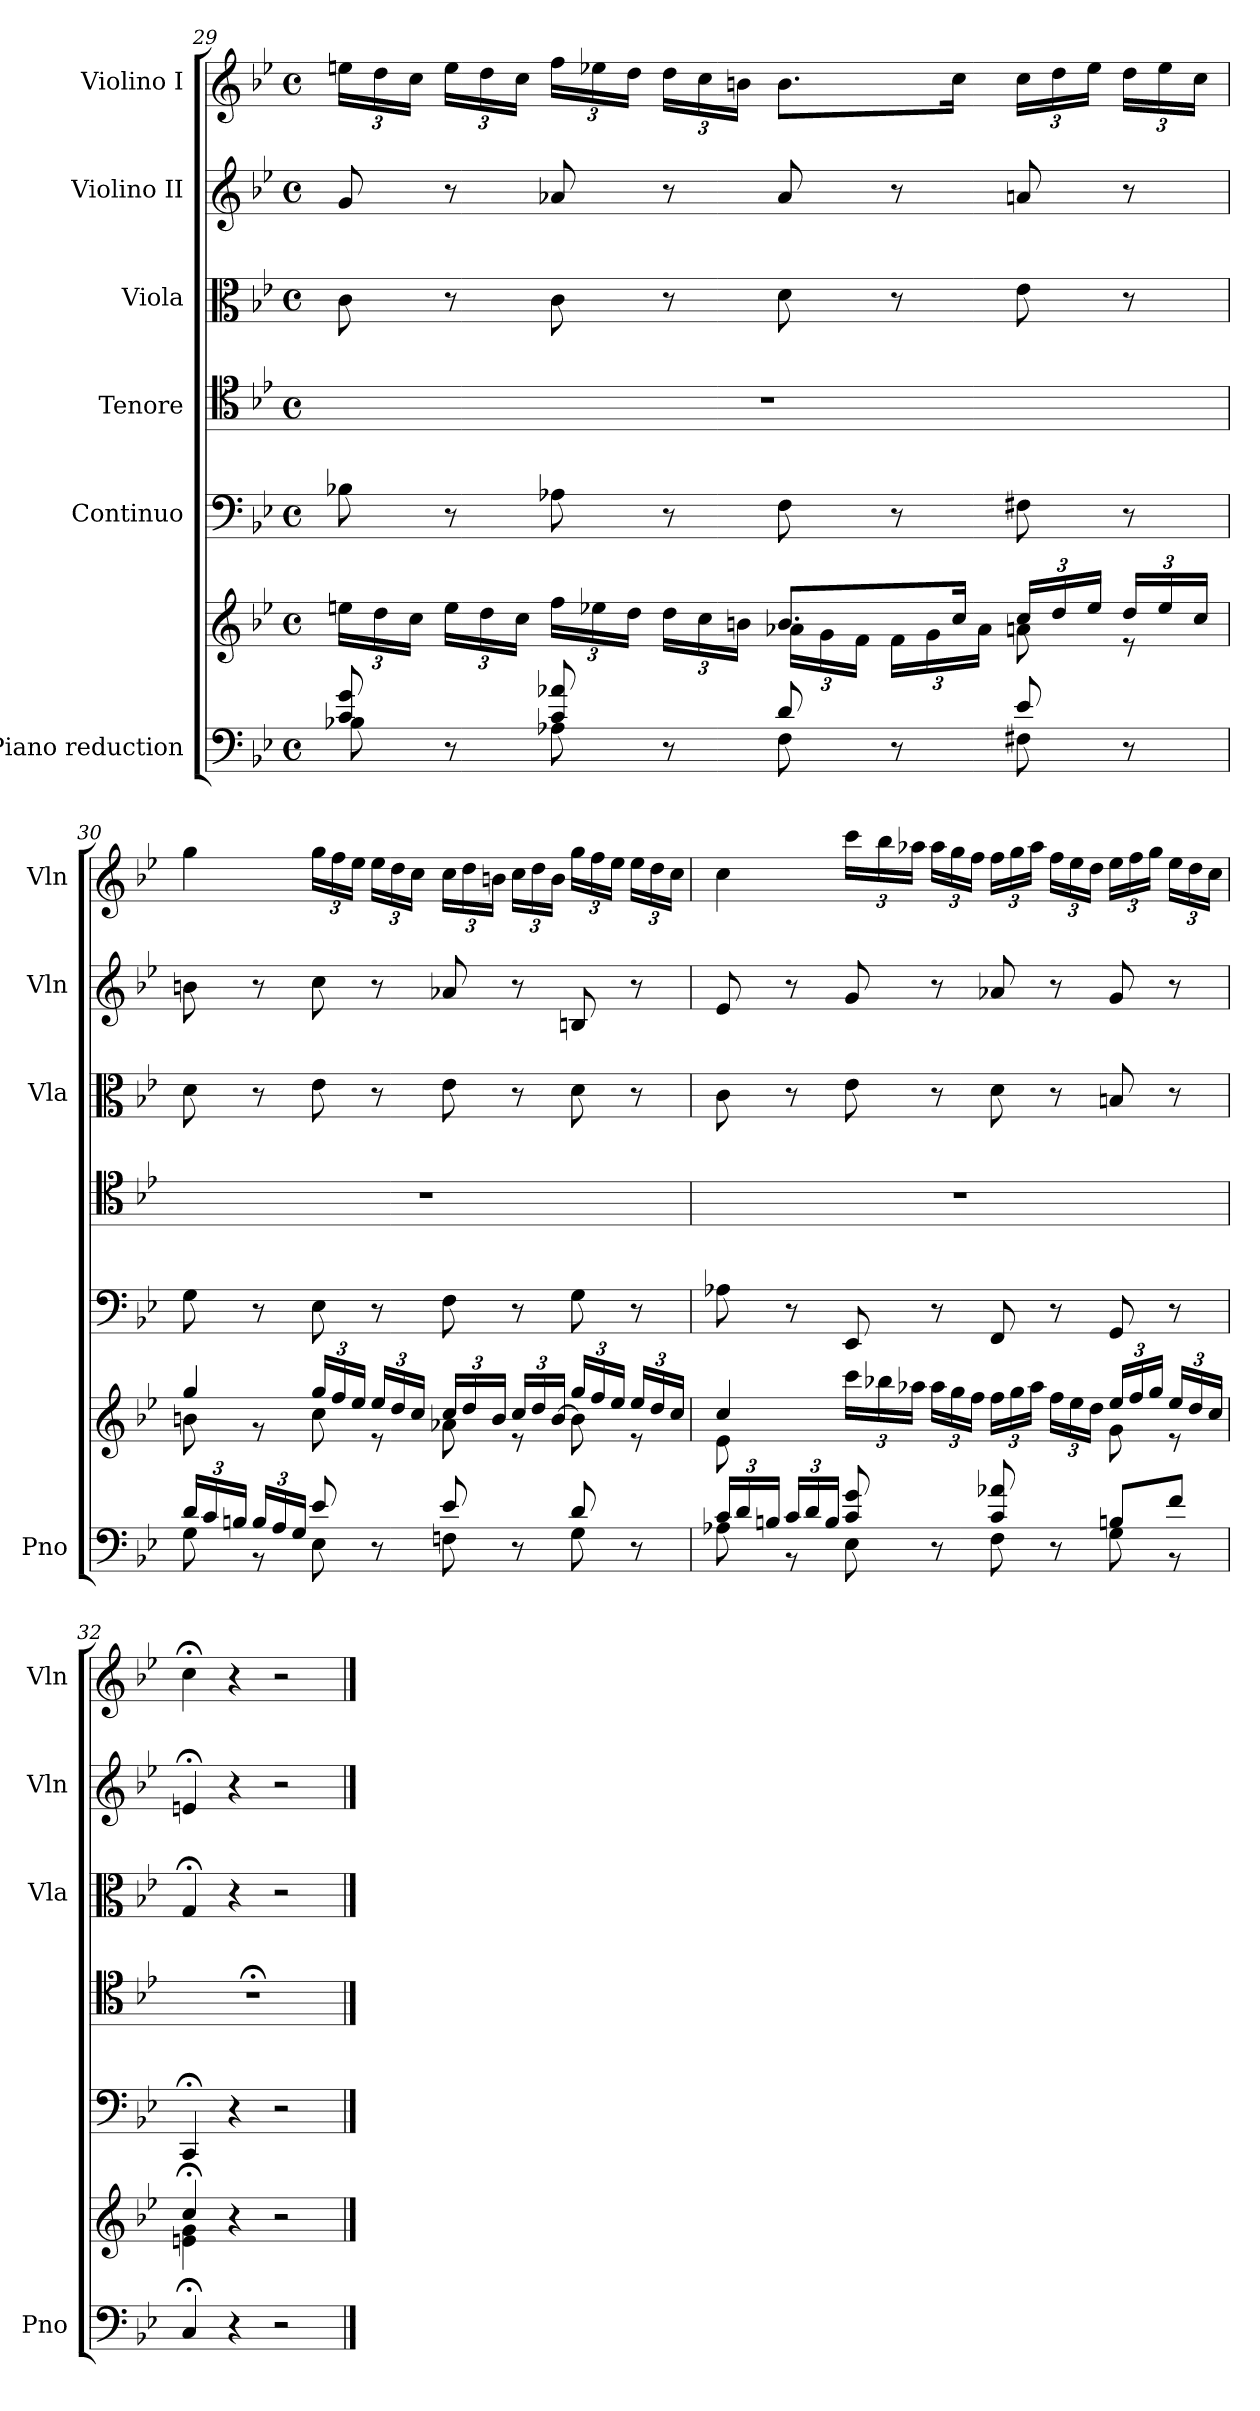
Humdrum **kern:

**kern	**kern	**kern	**kern	**kern	**kern	**kern
*part6	*part6	*part5	*part4	*part3	*part2	*part1
*staff7	*staff6	*staff5	*staff4	*staff3	*staff2	*staff1
*I"Piano reduction	*	*I"Continuo	*I"Tenore	*I"Viola	*I"Violino II	*I"Violino I
*I'Pno	*	*	*	*I'Vla	*I'Vln	*I'Vln
!!LO:PB:g=z
*clefF4	*clefG2	*clefF4	*clefC4	*clefC3	*clefG2	*clefG2
*k[b-e-]	*k[b-e-]	*k[b-e-]	*k[b-e-]	*k[b-e-]	*k[b-e-]	*k[b-e-]
*M4/4	*M4/4	*M4/4	*M4/4	*M4/4	*M4/4	*M4/4
*met(c)	*met(c)	*met(c)	*met(c)	*met(c)	*met(c)	*met(c)
=29	=29	=29	=29	=29	=29	=29
*^	*^	*	*	*	*	*
8c/ 8g/	8B-X\	24een\LL	2ryy	8B-X\	1r	8c\	8g/	24een\LL
.	.	24dd\	.	.	.	.	.	24dd\
.	.	24cc\JJ	.	.	.	.	.	24cc\JJ
8r	8ryy	24ee\LL	.	8r	.	8r	8r	24ee\LL
.	.	24dd\	.	.	.	.	.	24dd\
.	.	24cc\JJ	.	.	.	.	.	24cc\JJ
8c/ 8a-X/	8A-X\	24ff\LL	.	8A-X\	.	8c\	8a-X/	24ff\LL
.	.	24ee-X\	.	.	.	.	.	24ee-X\
.	.	24dd\JJ	.	.	.	.	.	24dd\JJ
8r	8ryy	24dd\LL	.	8r	.	8r	8r	24dd\LL
.	.	24cc\	.	.	.	.	.	24cc\
.	.	24bn\JJ	.	.	.	.	.	24bn\JJ
*	*	*	*Xbrackettup	*	*	*	*	*
8d/	8F\	8.b/L	24a-X\LL	8F\	.	8d\	8a-/	8.b\L
.	.	.	24g\	.	.	.	.	.
.	.	.	24f\JJ	.	.	.	.	.
8r	8ryy	.	24f\LL	8r	.	8r	8r	.
.	.	.	24g\	.	.	.	.	.
.	.	16cc/Jk	.	.	.	.	.	16cc\Jk
.	.	.	24a-\JJ	.	.	.	.	.
8e-/	8F#X\	24cc/LL	8an\	8F#X\	.	8e-\	8an/	24cc\LL
.	.	24dd/	.	.	.	.	.	24dd\
.	.	24ee-/JJ	.	.	.	.	.	24ee-\JJ
8r	8ryy	24dd/LL	8r	8r	.	8r	8r	24dd\LL
.	.	24ee-/	.	.	.	.	.	24ee-\
.	.	24cc/JJ	.	.	.	.	.	24cc\JJ
=30	=30	=30	=30	=30	=30	=30	=30	=30
*Xbrackettup	*	*	*	*	*	*	*	*
24d/LL	8G\	4gg/	8bn\	8G\	1r	8d\	8bn\	4gg\
24c/	.	.	.	.	.	.	.	.
24Bn/JJ	.	.	.	.	.	.	.	.
24B/LL	8r	.	8r	8r	.	8r	8r	.
24A/	.	.	.	.	.	.	.	.
24G/JJ	.	.	.	.	.	.	.	.
8e-/	8E-\	24gg/LL	8cc\	8E-\	.	8e-\	8cc\	24gg\LL
.	.	24ff/	.	.	.	.	.	24ff\
.	.	24ee-/JJ	.	.	.	.	.	24ee-\JJ
8r	8ryy	24ee-/LL	8r	8r	.	8r	8r	24ee-\LL
.	.	24dd/	.	.	.	.	.	24dd\
.	.	24cc/JJ	.	.	.	.	.	24cc\JJ
8e-/	8Fn\	24cc/LL	8a-X\	8F\	.	8e-\	8a-X/	24cc\LL
.	.	24dd/	.	.	.	.	.	24dd\
.	.	24b/JJ	.	.	.	.	.	24bn\JJ
8r	8ryy	24cc/LL	8r	8r	.	8r	8r	24cc\LL
.	.	24dd/	.	.	.	.	.	24dd\
.	.	[<24b/JJ	.	.	.	.	.	24b\JJ
8d/	8G\	24gg/LL	8b\]	8G\	.	8d\	8Bn/	24gg\LL
.	.	24ff/	.	.	.	.	.	24ff\
.	.	24ee-/JJ	.	.	.	.	.	24ee-\JJ
8r	8ryy	24ee-/LL	8r	8r	.	8r	8r	24ee-\LL
.	.	24dd/	.	.	.	.	.	24dd\
.	.	24cc/JJ	.	.	.	.	.	24cc\JJ
=31	=31	=31	=31	=31	=31	=31	=31	=31
24c/LL	8A-X\	4cc/	8e-\	8A-X\	1r	8c\	8e-/	4cc\
24d/	.	.	.	.	.	.	.	.
24Bn/JJ	.	.	.	.	.	.	.	.
24c/LL	8r	.	8ryy	8r	.	8r	8r	.
24d/	.	.	.	.	.	.	.	.
24B/JJ	.	.	.	.	.	.	.	.
*	*	*brackettup	*	*	*	*	*	*
8c/ 8g/	8E-\	24ccc\LL	4ryy	8EE-/	.	8e-\	8g/	24ccc\LL
.	.	24bb-X\	.	.	.	.	.	24bb-\
.	.	24aa-X\JJ	.	.	.	.	.	24aa-X\JJ
8r	8ryy	24aa-\LL	.	8r	.	8r	8r	24aa-\LL
.	.	24gg\	.	.	.	.	.	24gg\
.	.	24ff\JJ	.	.	.	.	.	24ff\JJ
8c/ 8a-X/	8F\	24ff\LL	4ryy	8FF/	.	8d\	8a-X/	24ff\LL
.	.	24gg\	.	.	.	.	.	24gg\
.	.	24aa-\JJ	.	.	.	.	.	24aa-\JJ
8r	8ryy	24ff\LL	.	8r	.	8r	8r	24ff\LL
.	.	24ee-\	.	.	.	.	.	24ee-\
.	.	24dd\JJ	.	.	.	.	.	24dd\JJ
*	*	*Xbrackettup	*	*	*	*	*	*
8Bn/L	8G\	24ee-/LL	8g\	8GG/	.	8Bn/	8g/	24ee-\LL
.	.	24ff/	.	.	.	.	.	24ff\
.	.	24gg/JJ	.	.	.	.	.	24gg\JJ
8f/J	8r	24ee-/LL	8r	8r	.	8r	8r	24ee-\LL
.	.	24dd/	.	.	.	.	.	24dd\
.	.	24cc/JJ	.	.	.	.	.	24cc\JJ
*v	*v	*	*	*	*	*	*	*
!!LO:LB:g=z
=32	=32	=32	=32	=32	=32	=32	=32
4C;/	4cc;</	4en\ 4g\	4CC;</	1r;<	4G;</	4en;</	4cc;<\
4r	4r	4ryy	4r	.	4r	4r	4r
2r	2r	2ryy	2r	.	2r	2r	2r
*	*v	*v	*	*	*	*	*
==	==	==	==	==	==	==
*-	*-	*-	*-	*-	*-	*-
